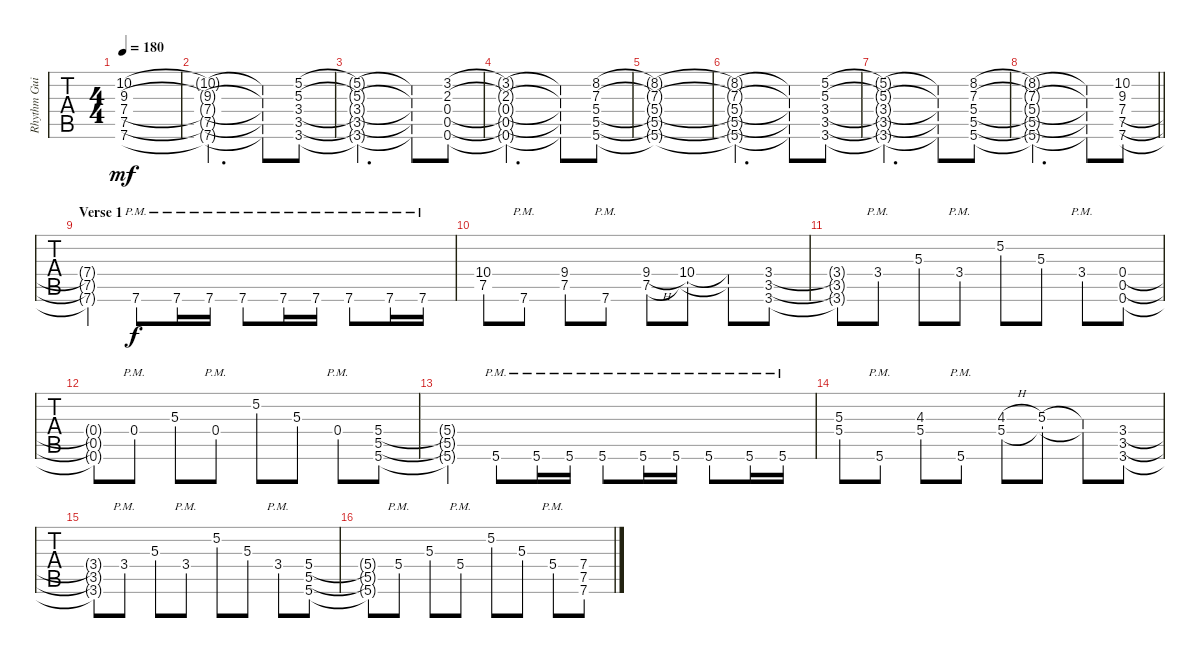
\track ("Rhythm Guitar" "Rhythm Gui") {solo instrument distortionguitar}
\staff {tabs}
\tuning (D4 A3 F3 C3 G2 C2) {hide}
\ts (4 4)
\tempo 180
\clef g2
\ks c
(10.2{t} 9.3{t} 7.4{t} 7.5{t} 7.6{t}).1{dy mf} |
(10.2{t} 9.3{t} 7.4{t} 7.5{t} 7.6{t}).2{d} (10.2{t} 9.3{t} 7.4{t} 7.5{t} 7.6{t}).8 (5.2 5.3 3.4 3.5 3.6).8 |
(5.2{t} 5.3{t} 3.4{t} 3.5{t} 3.6{t}).2{d} (5.2{t} 5.3{t} 3.4{t} 3.5{t} 3.6{t}).8 (3.2 2.3 0.4 0.5 0.6).8 |
(3.2{t} 2.3{t} 0.4{t} 0.5{t} 0.6{t}).2{d} (3.2{t} 2.3{t} 0.4{t} 0.5{t} 0.6{t}).8 (8.2 7.3 5.4 5.5 5.6).8 |
(8.2{t} 7.3{t} 5.4{t} 5.5{t} 5.6{t}).1 |
(8.2{t} 7.3{t} 5.4{t} 5.5{t} 5.6{t}).2{d} (8.2{t} 7.3{t} 5.4{t} 5.5{t} 5.6{t}).8 (5.2 5.3 3.4 3.5 3.6).8 |
(5.2{t} 5.3{t} 3.4{t} 3.5{t} 3.6{t}).2{d} (5.2{t} 5.3{t} 3.4{t} 3.5{t} 3.6{t}).8 (8.2 7.3 5.4 5.5 5.6).8 |
\barLineRight lightlight
(8.2{t} 7.3{t} 5.4{t} 5.5{t} 5.6{t}).2{d} (8.2{t} 7.3{t} 5.4{t} 5.5{t} 5.6{t}).8 (10.2 9.3 7.4 7.5 7.6).8 |
\section ("" "Verse 1")
(7.4{t} 7.5{t} 7.6{t}).4 7.6{pm}.8{dy f} 7.6{pm}.16 7.6{pm}.16 7.6{pm}.8 7.6{pm}.16 7.6{pm}.16 7.6{pm}.8 7.6{pm}.16 7.6{pm}.16 |
(10.4 7.5).8 7.6{pm}.8 (9.4 7.5).8 7.6{pm}.8 (9.4{h} 7.5).8 (10.4 7.5{t}).8 (10.4{t} 7.5{t}).8 (3.4 3.5 3.6).8 |
(3.4{t} 3.5{t} 3.6{t}).8 3.4{pm}.8 5.3.8 3.4{pm}.8 5.2.8 5.3.8 3.4{pm}.8 (0.4 0.5 0.6).8 |
(0.4{t} 0.5{t} 0.6{t}).8 0.4{pm}.8 5.3.8 0.4{pm}.8 5.2.8 5.3.8 0.4{pm}.8 (5.4 5.5 5.6).8 |
(5.4{t} 5.5{t} 5.6{t}).4 5.6{pm}.8 5.6{pm}.16 5.6{pm}.16 5.6{pm}.8 5.6{pm}.16 5.6{pm}.16 5.6{pm}.8 5.6{pm}.16 5.6{pm}.16 |
(5.3 5.4).8 5.6{pm}.8 (4.3 5.4).8 5.6{pm}.8 (4.3{h} 5.4).8 (5.3 5.4{t}).8 (5.3{t} 5.4{t}).8 (3.4 3.5 3.6).8 |
(3.4{t} 3.5{t} 3.6{t}).8 3.4{pm}.8 5.3.8 3.4{pm}.8 5.2.8 5.3.8 3.4{pm}.8 (5.4 5.5 5.6).8 |
(5.4{t} 5.5{t} 5.6{t}).8 5.4{pm}.8 5.3.8 5.4{pm}.8 5.2.8 5.3.8 5.4{pm}.8 (7.4 7.5 7.6).8
